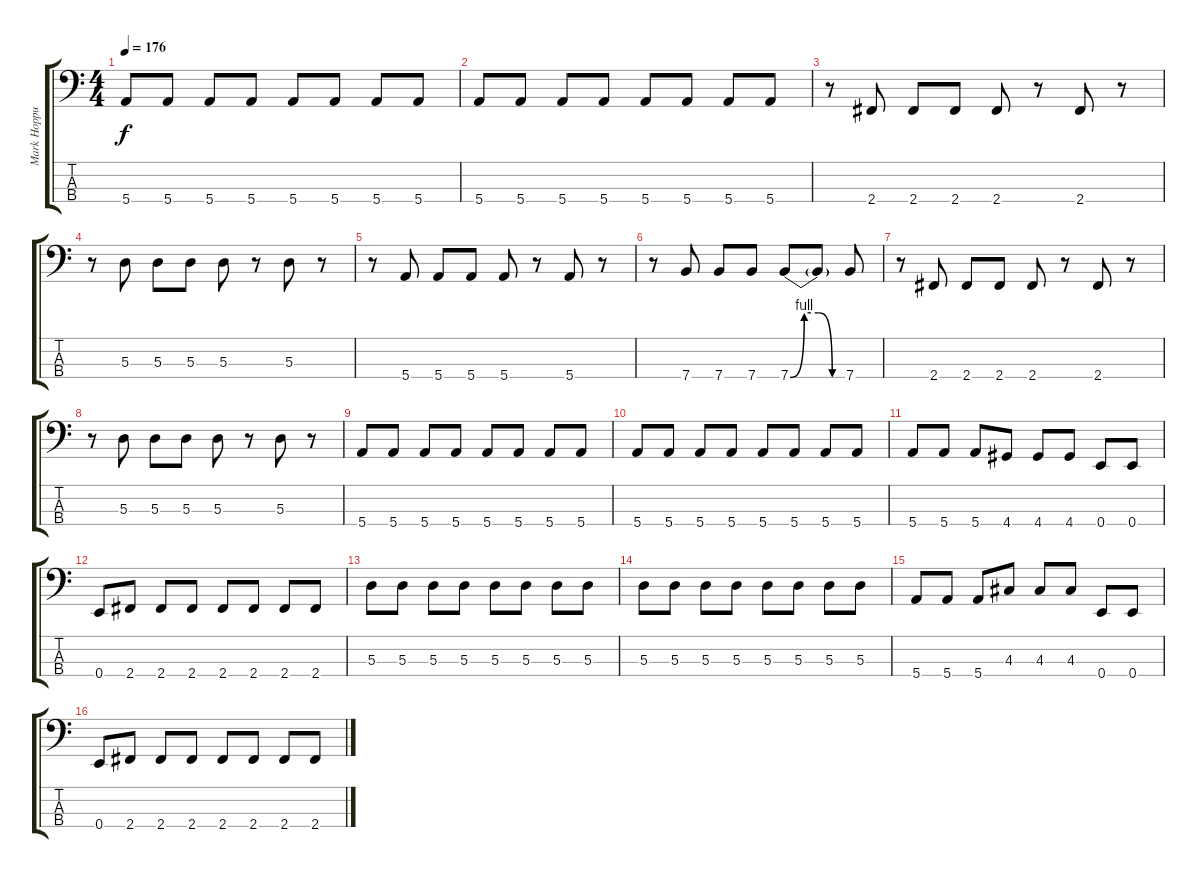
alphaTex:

\track ("Mark Hoppus - Bass" "Mark Hoppu") {instrument electricbasspick}
\staff {score tabs}
\tuning (G2 D2 A1 E1) {hide}
\ts (4 4)
\tempo 176
\clef f4
\ks c
5.4.8{dy f} 5.4.8 5.4.8 5.4.8 5.4.8 5.4.8 5.4.8 5.4.8 |
5.4.8 5.4.8 5.4.8 5.4.8 5.4.8 5.4.8 5.4.8 5.4.8 |
r.8 2.4.8 2.4.8 2.4.8 2.4.8 r.8 2.4.8 r.8 |
r.8 5.3.8 5.3.8 5.3.8 5.3.8 r.8 5.3.8 r.8 |
r.8 5.4.8 5.4.8 5.4.8 5.4.8 r.8 5.4.8 r.8 |
r.8 7.4.8 7.4.8 7.4.8 7.4{be (custom 0 0 15 4 30 4 45 0 60 0)}.8 7.4{t}.8 7.4.8 |
r.8 2.4.8 2.4.8 2.4.8 2.4.8 r.8 2.4.8 r.8 |
r.8 5.3.8 5.3.8 5.3.8 5.3.8 r.8 5.3.8 r.8 |
5.4.8 5.4.8 5.4.8 5.4.8 5.4.8 5.4.8 5.4.8 5.4.8 |
5.4.8 5.4.8 5.4.8 5.4.8 5.4.8 5.4.8 5.4.8 5.4.8 |
5.4.8 5.4.8 5.4.8 4.4.8 4.4.8 4.4.8 0.4.8 0.4.8 |
0.4.8 2.4.8 2.4.8 2.4.8 2.4.8 2.4.8 2.4.8 2.4.8 |
5.3.8 5.3.8 5.3.8 5.3.8 5.3.8 5.3.8 5.3.8 5.3.8 |
5.3.8 5.3.8 5.3.8 5.3.8 5.3.8 5.3.8 5.3.8 5.3.8 |
5.4.8 5.4.8 5.4.8 4.3.8 4.3.8 4.3.8 0.4.8 0.4.8 |
0.4.8 2.4.8 2.4.8 2.4.8 2.4.8 2.4.8 2.4.8 2.4.8
